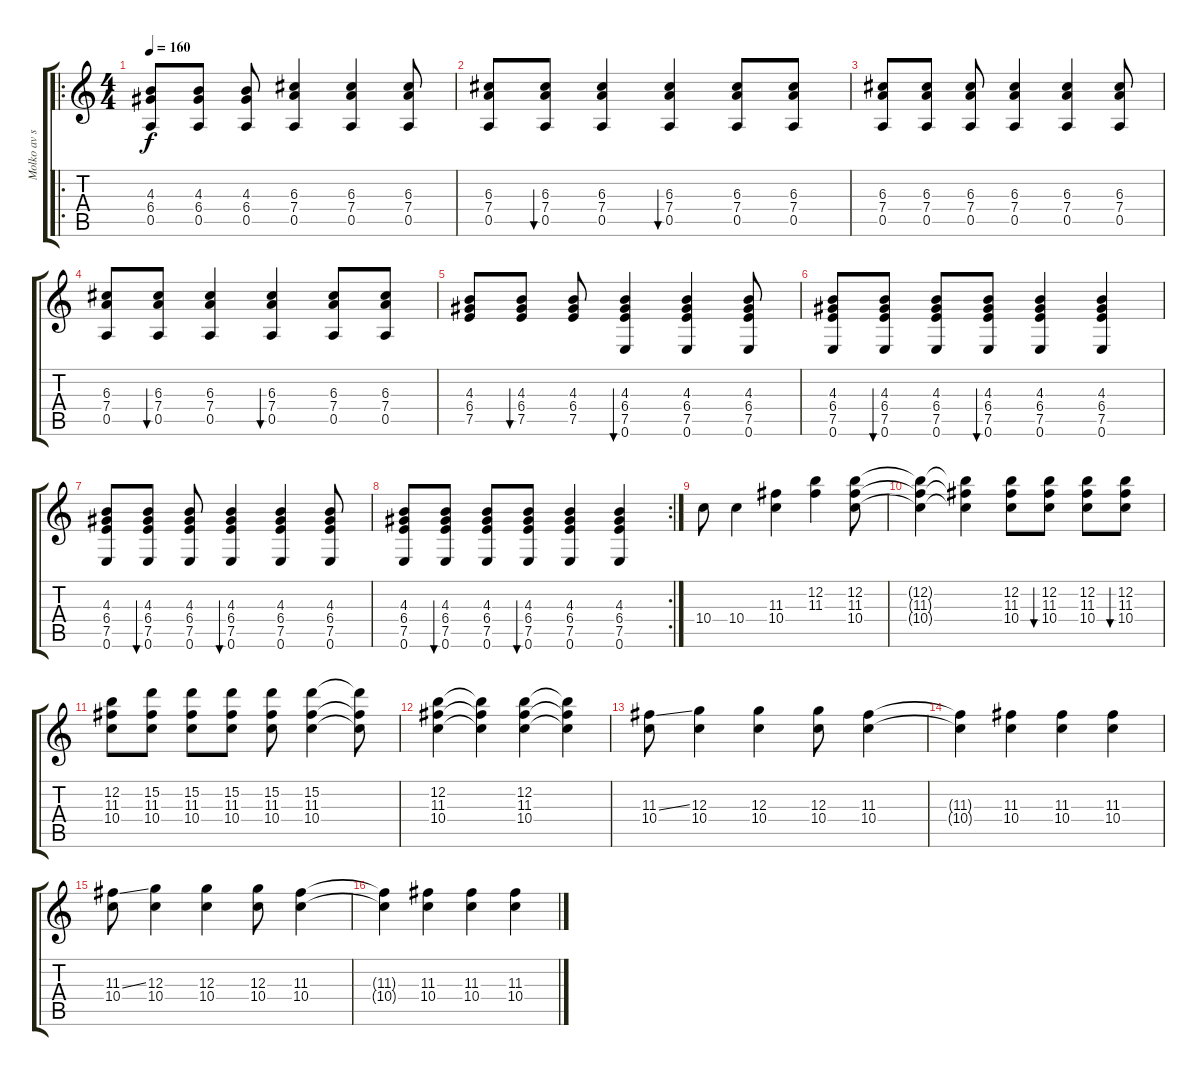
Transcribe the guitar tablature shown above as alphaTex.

\track ("Molko av sa jaguar" "Molko av s") {instrument overdrivenguitar}
\staff {score tabs}
\tuning (E4 B3 G3 D3 A2 E2) {hide}
\ro
\ts (4 4)
\tempo 160
\clef g2
\ks c
(4.3 6.4 0.5).8{dy f} (4.3 6.4 0.5).8 (4.3 6.4 0.5).8 (6.3 7.4 0.5).4 (6.3 7.4 0.5).4 (6.3 7.4 0.5).8 |
(6.3 7.4 0.5).8 (6.3 7.4 0.5).8{bu 60} (6.3 7.4 0.5).4 (6.3 7.4 0.5).4{bu 60} (6.3 7.4 0.5).8 (6.3 7.4 0.5).8 |
(6.3 7.4 0.5).8 (6.3 7.4 0.5).8 (6.3 7.4 0.5).8 (6.3 7.4 0.5).4 (6.3 7.4 0.5).4 (6.3 7.4 0.5).8 |
(6.3 7.4 0.5).8 (6.3 7.4 0.5).8{bu 60} (6.3 7.4 0.5).4 (6.3 7.4 0.5).4{bu 60} (6.3 7.4 0.5).8 (6.3 7.4 0.5).8 |
(4.3 6.4 7.5).8 (4.3 6.4 7.5).8{bu 60} (4.3 6.4 7.5).8 (4.3 6.4 7.5 0.6).4{bu 60} (4.3 6.4 7.5 0.6).4 (4.3 6.4 7.5 0.6).8 |
(4.3 6.4 7.5 0.6).8 (4.3 6.4 7.5 0.6).8{bu 60} (4.3 6.4 7.5 0.6).8 (4.3 6.4 7.5 0.6).8{bu 60} (4.3 6.4 7.5 0.6).4 (4.3 6.4 7.5 0.6).4 |
(4.3 6.4 7.5 0.6).8 (4.3 6.4 7.5 0.6).8{bu 60} (4.3 6.4 7.5 0.6).8 (4.3 6.4 7.5 0.6).4{bu 60} (4.3 6.4 7.5 0.6).4 (4.3 6.4 7.5 0.6).8 |
\rc 2
(4.3 6.4 7.5 0.6).8 (4.3 6.4 7.5 0.6).8{bu 60} (4.3 6.4 7.5 0.6).8 (4.3 6.4 7.5 0.6).8{bu 60} (4.3 6.4 7.5 0.6).4 (4.3 6.4 7.5 0.6).4 |
10.4.8 10.4.4 (11.3 10.4).4 (12.2 11.3).4 (12.2 11.3 10.4).8 |
(12.2{t} 11.3{t} 10.4{t}).4 (12.2{t} 11.3{t} 10.4{t}).4 (12.2 11.3 10.4).8 (12.2 11.3 10.4).8{bu 60} (12.2 11.3 10.4).8 (12.2 11.3 10.4).8{bu 60} |
(12.2 11.3 10.4).8 (15.2 11.3 10.4).8 (15.2 11.3 10.4).8 (15.2 11.3 10.4).8 (15.2 11.3 10.4).8 (15.2 11.3 10.4).4 (15.2{t} 11.3{t} 10.4{t}).8 |
(12.2 11.3 10.4).4 (12.2{t} 11.3{t} 10.4{t}).4 (12.2 11.3 10.4).4 (12.2{t} 11.3{t} 10.4{t}).4 |
(11.3{ss} 10.4).8 (12.3 10.4).4 (12.3 10.4).4 (12.3 10.4).8 (11.3 10.4).4 |
(11.3{t} 10.4{t}).4 (11.3 10.4).4 (11.3 10.4).4 (11.3 10.4).4 |
(11.3{ss} 10.4).8 (12.3 10.4).4 (12.3 10.4).4 (12.3 10.4).8 (11.3 10.4).4 |
(11.3{t} 10.4{t}).4 (11.3 10.4).4 (11.3 10.4).4 (11.3 10.4).4
